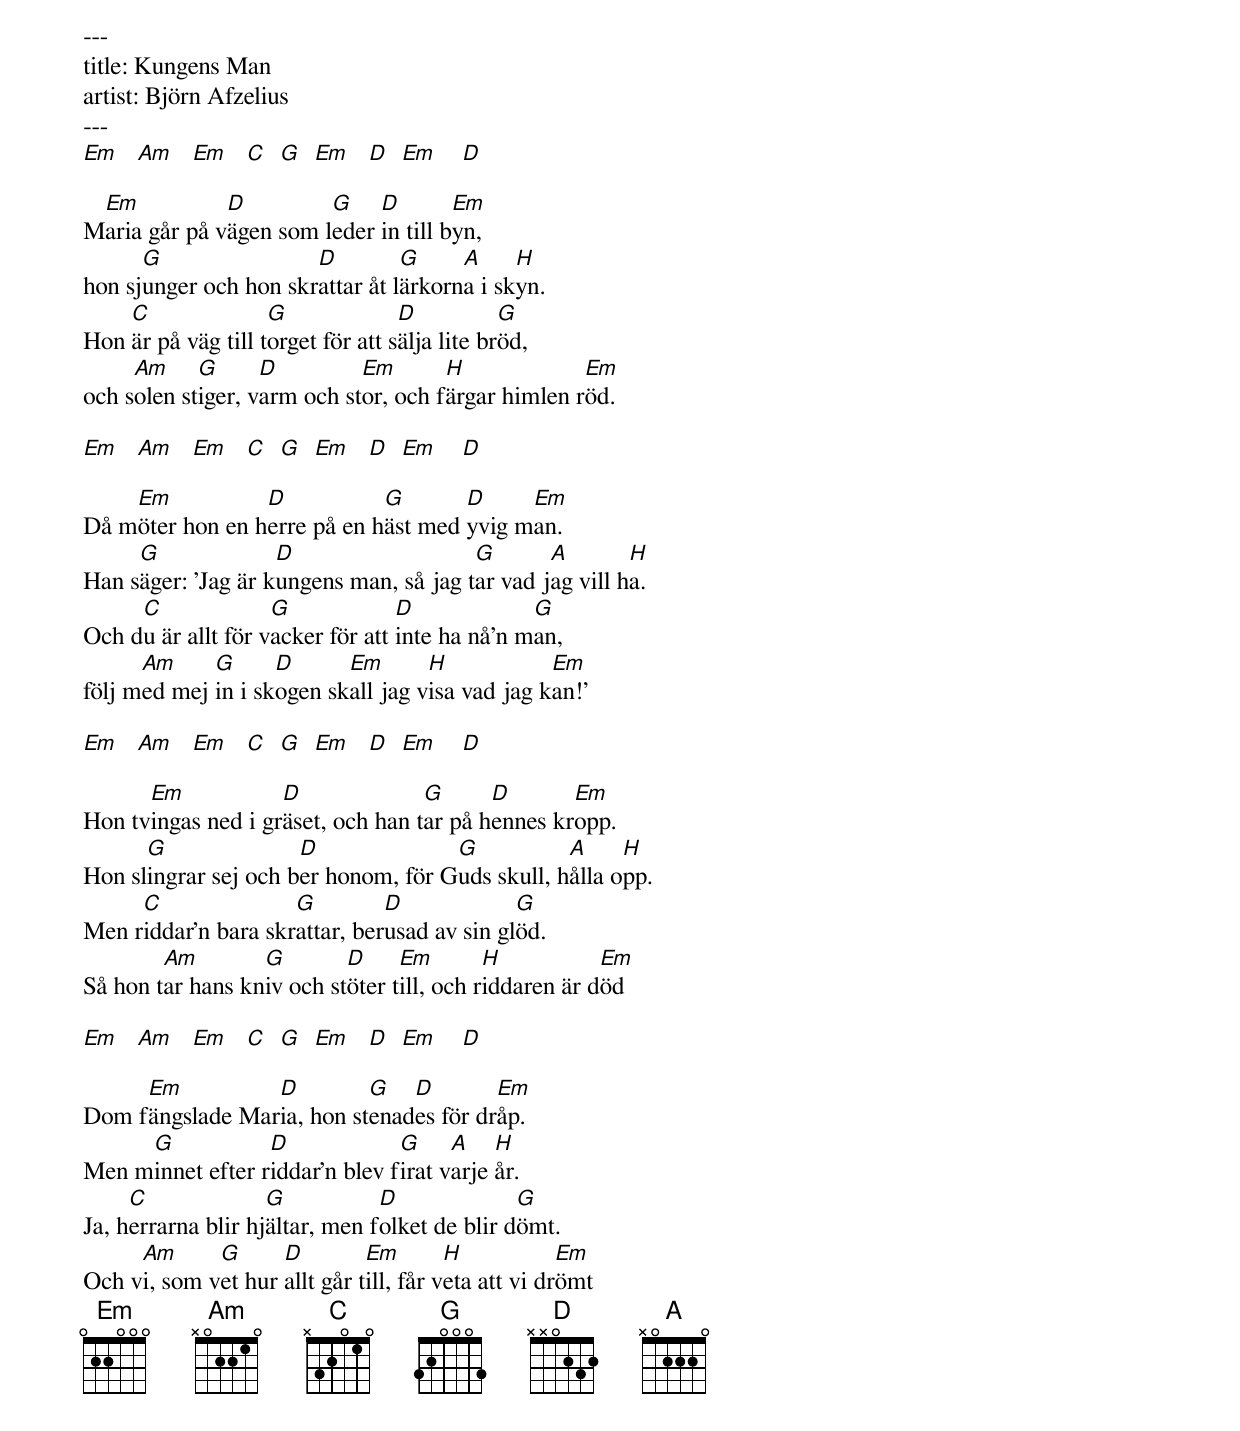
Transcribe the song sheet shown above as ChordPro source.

---
title: Kungens Man
artist: Björn Afzelius
---
[Em]   [Am]   [Em]   [C]  [G]  [Em]   [D]  [Em]    [D]

M[Em]aria går på v[D]ägen som l[G]eder [D]in till b[Em]yn,
hon sj[G]unger och hon skr[D]attar åt l[G]ärkorn[A]a i sk[H]yn.
Hon [C]är på väg till t[G]orget för att s[D]älja lite br[G]öd,
och s[Am]olen st[G]iger, v[D]arm och st[Em]or, och f[H]ärgar himlen r[Em]öd.

[Em]   [Am]   [Em]   [C]  [G]  [Em]   [D]  [Em]    [D]

Då m[Em]öter hon en h[D]erre på en h[G]äst med [D]yvig m[Em]an.
Han s[G]äger: 'Jag är k[D]ungens man, så jag t[G]ar vad j[A]ag vill h[H]a.
Och d[C]u är allt för v[G]acker för att [D]inte ha nå'n m[G]an,
följ m[Am]ed mej [G]in i sk[D]ogen sk[Em]all jag v[H]isa vad jag k[Em]an!'

[Em]   [Am]   [Em]   [C]  [G]  [Em]   [D]  [Em]    [D]

Hon tv[Em]ingas ned i gr[D]äset, och han t[G]ar på h[D]ennes kr[Em]opp.
Hon sl[G]ingrar sej och b[D]er honom, för G[G]uds skull, h[A]ålla o[H]pp.
Men r[C]iddar'n bara skr[G]attar, ber[D]usad av sin gl[G]öd.
Så hon t[Am]ar hans kn[G]iv och st[D]öter t[Em]ill, och r[H]iddaren är d[Em]öd

[Em]   [Am]   [Em]   [C]  [G]  [Em]   [D]  [Em]    [D]

Dom f[Em]ängslade Mar[D]ia, hon st[G]enad[D]es för dr[Em]åp.
Men m[G]innet efter r[D]iddar'n blev f[G]irat v[A]arje [H]år.
Ja, h[C]errarna blir hj[G]ältar, men f[D]olket de blir d[G]ömt.
Och v[Am]i, som v[G]et hur [D]allt går t[Em]ill, får v[H]eta att vi dr[Em]ömt
